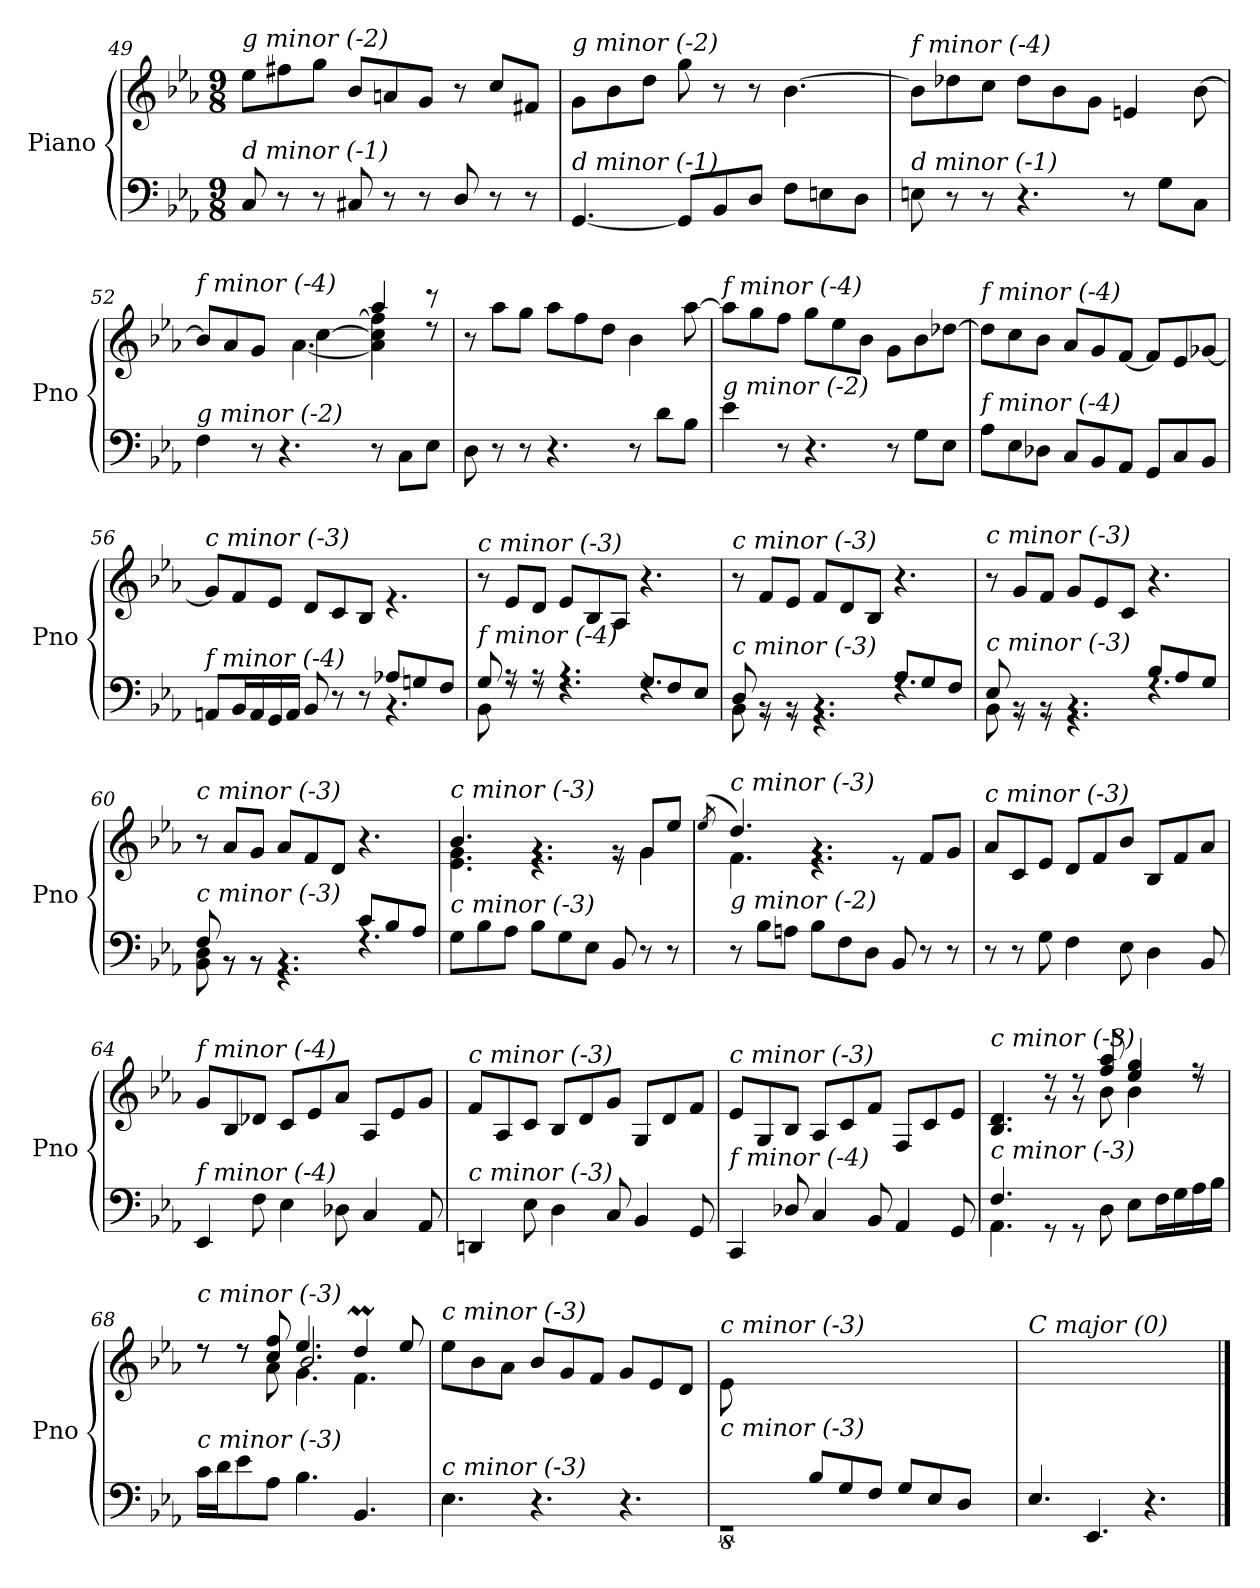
**kern	**kern
*part1	*part1
*staff2	*staff1
*I"Piano	*
*I'Pno	*
!!LO:PB:g=z
*clefF4	*clefG2
*k[b-e-a-]	*k[b-e-a-]
*M9/8	*M9/8
=49	=49
!	!LO:TX:i:t=g minor (-2)
!LO:TX:i:t=d minor (-1)	!
8C/	8ee-\L
8r	8ff#X\
8r	8gg\J
8C#X/	8b-/L
8r	8an/
8r	8g/J
8D/	8r
8r	8cc/L
8r	8f#X/J
=50	=50
!	!LO:TX:i:t=g minor (-2)
!LO:TX:i:t=d minor (-1)	!
[4.GG/	8g\L
.	8b-\
.	8dd\J
8GG/L]	8gg\
8BB-/	8r
8D/J	8r
8F\L	[4.b-\
8En\	.
8D\J	.
=51	=51
!	!LO:TX:i:t=f minor (-4)
!LO:TX:i:t=d minor (-1)	!
8En\	8b-\L]
8r	8dd-X\
8r	8cc\J
4.r	8dd-\L
.	8b-\
.	8g\J
8r	4en/
8G\L	.
8C\J	[8b-\
=52	=52
*^	*^
*	*^	*	*^
!	!	!	!LO:TX:i:t=f minor (-4)	!	!
!LO:TX:i:t=g minor (-2)	!	!	!	!	!
4.ryy	2ryy	4F\	8b-/L]	4.ryy	2ryy
.	.	.	8a-/	.	.
.	.	8r	8g/J	.	.
2.ryy	.	4.r	8a-/Lyy	[4.a-\	.
.	4ryy	.	8cc/	.	[4cc\
.	.	.	[8ff/J	.	.
.	4.ryy	8r	4aa-/	4a-\] 4cc\] 4ff\]	4.ryy
.	.	8C\L	.	.	.
.	.	8E-\J	8r	8rdd	.
*	*	*	*	*v	*v
=53	=53	=53	=53	=53
!	!	!	!LO:TX:i:t=c minor (-3)	!
!LO:TX:i:t=g minor (-2)	!	!	!	!
*v	*v	*v	*	*
*	*v	*v
8D\	8r
8r	8aa-\L
8r	8gg\J
4.r	8aa-\L
.	8ff\
.	8dd\J
8r	4b-\
8d\L	.
8B-\J	[8aa-\
!!LO:LB:g=z
=54	=54
!	!LO:TX:i:t=f minor (-4)
!LO:TX:i:t=g minor (-2)	!
4e-\	8aa-\L]
.	8gg\
8r	8ff\J
4.r	8gg\L
.	8ee-\
.	8b-\J
8r	8g\L
8G\L	8b-\
8E-\J	[8dd-X\J
=55	=55
!	!LO:TX:i:t=f minor (-4)
!LO:TX:i:t=f minor (-4)	!
8A-\L	8dd-\L]
8E-\	8cc\
8D-X\J	8b-\J
8C/L	8a-/L
8BB-/	8g/
8AA-/J	[8f/J
8GG/L	8f/L]
8C/	8e-/
8BB-/J	[8g-X/J
=56	=56
*^	*^
*	*^	*	*
!	!	!	!LO:TX:i:t=c minor (-3)	!
!LO:TX:i:t=f minor (-4)	!	!	!	!
2.ryy	2.ryy	8AAn/L	8g-/L]	2.ryy
.	.	16BB-/L	8f/	.
.	.	16AA/	.	.
.	.	16GG/	8e-/J	.
.	.	16AA/JJ	.	.
.	.	8BB-/	8d/L	.
.	.	8r	8c/	.
.	.	8r	8B-/J	.
8A-X/L	4.ryy	4.rBB	4.ryy	4.re
8Gn/	.	.	.	.
8F/J	.	.	.	.
*	*v	*v	*	*
*	*	*v	*v
=57	=57	=57
!	!	!LO:TX:i:t=c minor (-3)
!LO:TX:i:t=f minor (-4)	!	!
8G/	8BB-\	8r
8r	8rF	8e-/L
8r	8rF	8d/J
4.r	4.rF	8e-/L
.	.	8B-/
.	.	8A-/J
8G/L	4.rF	4.r
8F/	.	.
8E-/J	.	.
!!LO:LB:g=z
=58	=58	=58
!	!	!LO:TX:i:t=c minor (-3)
!LO:TX:i:t=c minor (-3)	!	!
8D/	8BB-\	8r
8rGG	8rBB	8f/L
8rGG	8rBB	8e-/J
4.rGG	4.rBB	8f/L
.	.	8d/
.	.	8B-/J
8A-/L	4.rF	4.r
8G/	.	.
8F/J	.	.
=59	=59	=59
!	!	!LO:TX:i:t=c minor (-3)
!LO:TX:i:t=c minor (-3)	!	!
8E-/	8BB-\	8r
8rBB	8r	8g/L
8rBB	8r	8f/J
4.rBB	4.r	8g/L
.	.	8e-/
.	.	8c/J
8B-/L	4.rF	4.r
8A-/	.	.
8G/J	.	.
=60	=60	=60
!	!	!LO:TX:i:t=c minor (-3)
!LO:TX:i:t=c minor (-3)	!	!
8F/	8BB-\ 8D\	8r
8rBB	8r	8a-/L
8rBB	8r	8g/J
4.rBB	4.r	8a-/L
.	.	8f/
.	.	8d/J
8c/L	4.rF	4.r
8B-/	.	.
8A-/J	.	.
*v	*v	*
=61	=61
*	*^
!	!LO:TX:i:t=c minor (-3)	!
!LO:TX:i:t=c minor (-3)	!	!
8G\L	4.b-/	4.e-\ 4.g\
8B-\	.	.
8A-\J	.	.
8B-\L	4.rg	4.r
8G\	.	.
8E-\J	.	.
8BB-/	8rg	8r
8r	8g/L	4g\
8r	8ee-/J	.
*	*v	*v
=62	=62
.	(8qee-/
*^	*^
*	*^	*	*^
!	!	!	!LO:TX:i:t=c minor (-3)	!	!
!LO:TX:i:t=g minor (-2)	!	!	!	!	!
2.ryy	4.ryy	8r	4.dd/)	4.f\	8ee-!yy
.	.	8B-\L	.	.	4dd!yy
.	.	8An\J	.	.	.
.	2.ryy	8B-\L	4.rg	4.r	2.ryy
.	.	8F\	.	.	.
.	.	8D\J	.	.	.
4.ryy	.	8BB-/	8re	4.ryy	.
.	.	8r	8f/L	.	.
.	.	8r	8g/J	.	.
*	*	*	*v	*v	*v
!!LO:LB:g=z
=63	=63	=63	=63
!	!	!	!LO:TX:i:t=c minor (-3)
!LO:TX:i:t=g minor (-2)	!	!	!
*v	*v	*v	*
8r	8a-/L
8r	8c/
8G\	8e-/J
4F\	8d/L
.	8f/
8E-\	8b-/J
4D\	8B-/L
.	8f/
8BB-/	8a-/J
=64	=64
!	!LO:TX:i:t=f minor (-4)
!LO:TX:i:t=f minor (-4)	!
4EE-/	8g/L
.	8B-/
8F\	8d-X/J
4E-\	8c/L
.	8e-/
8D-X\	8a-/J
4C/	8A-/L
.	8e-/
8AA-/	8g/J
=65	=65
!	!LO:TX:i:t=c minor (-3)
!LO:TX:i:t=c minor (-3)	!
4DDn/	8f/L
.	8A-/
8E-\	8c/J
4D\	8B-/L
.	8d/
8C/	8g/J
4BB-/	8G/L
.	8d/
8GG/	8f/J
=66	=66
!	!LO:TX:i:t=c minor (-3)
!LO:TX:i:t=f minor (-4)	!
4CC/	8e-/L
.	8G/
8D-X/	8B-/J
4C/	8A-/L
.	8c/
8BB-/	8f/J
4AA-/	8F/L
.	8c/
8GG/	8e-/J
!!LO:LB:g=z
=67	=67
*^	*^
*	*^	*	*^
!	!	!	!LO:TX:i:t=c minor (-3)	!	!
!LO:TX:i:t=c minor (-3)	!	!	!	!	!
4.ryy	4.F/	4.AA-\	4.B-/ 4.d/	4.ryy	4.ryy
2.ryy	8rGG	2.ryy	8rg	8rdd	2.ryy
.	8rGG	.	8rg	8rdd	.
.	8D\	.	8ff/ 8aa-/	8b-\	.
.	8E-\L	.	4ee-/ 4gg/	4b-\	.
.	16F\L	.	.	.	.
.	16G\	.	.	.	.
.	16A-\	.	8r	8rdd	.
.	16B-\JJ	.	.	.	.
*	*v	*v	*	*	*
=68	=68	=68	=68	=68
!	!	!LO:TX:i:t=c minor (-3)	!	!
!LO:TX:i:t=c minor (-3)	!	!	!	!
4.ryy	16c\LL	8r	8rdd	4.ryy
.	16d\J	.	.	.
.	8e-\	8r	8rdd	.
.	8A-\J	8cc/ 8ff/	8a-\	.
2.ryy	4.B-\	4.ee-/	4.g\	2.b-/
.	4.BB-/	4ddm/	4.f\	.
.	.	8ee-/	.	.
*v	*v	*	*	*
*	*v	*v	*v
=69	=69
!	!LO:TX:i:t=c minor (-3)
!LO:TX:i:t=c minor (-3)	!
4.E-\	8ee-\L
.	8b-\
.	8a-\J
4.r	8b-/L
.	8g/
.	8f/J
4.r	8g/L
.	8e-/
.	8d/J
=70	=70
*^	*
!	!	!LO:TX:i:t=c minor (-3)
!LO:TX:i:t=c minor (-3)	!	!
8ryy	8%9rGG	8e-\L
8B-/	.	1ryy
8A-/J	.	.
8B-/L	.	.
8G/	.	.
8F/J	.	.
8G/L	.	.
8E-/	.	.
8D/J	.	.
8ryy	8ryy	8ryy
=71	=71	=71
!	!	!LO:TX:i:t=C major (0)
!LO:TX:i:t=c minor (-3)	!	!
*v	*v	*
4.E-/	1ryy
4.EE-/	.
4.r	.
.	8ryy
==	==
*-	*-
